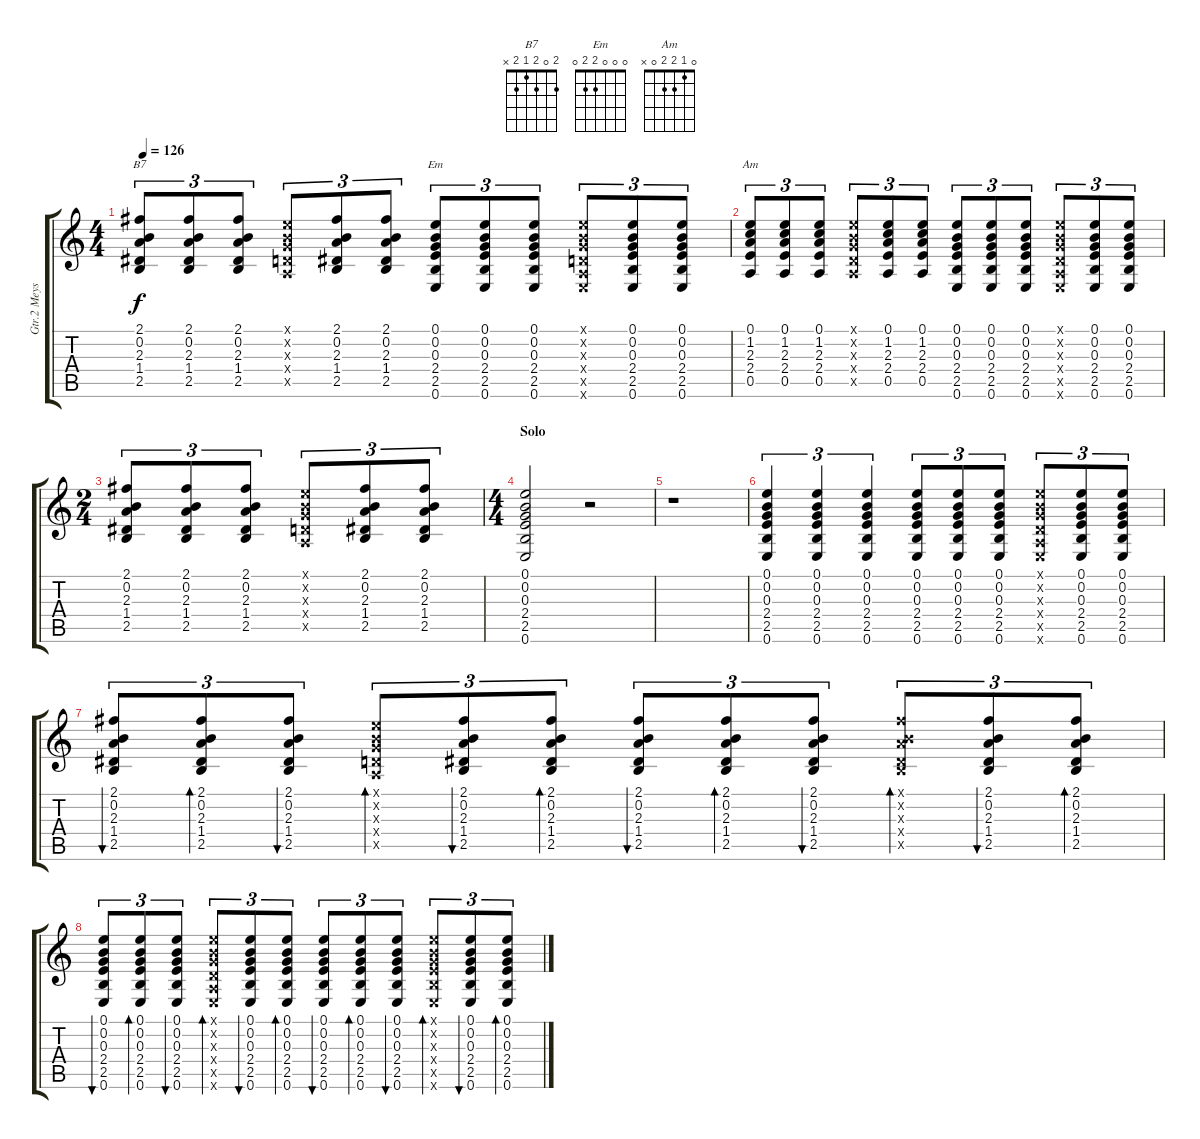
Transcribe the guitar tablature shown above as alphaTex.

\track ("Gtr.2 Meysam" "Gtr.2 Meys") {instrument acousticguitarnylon}
\staff {score tabs}
\tuning (E4 B3 G3 D3 A2 E2) {hide}
\chord ("B7" 2 0 2 1 2 x)
\chord ("Em" 0 0 0 2 2 0)
\chord ("Am" 0 1 2 2 0 x)
\ts (4 4)
\tempo 126
\clef g2
\ks c
(2.1 0.2 2.3 1.4 2.5).8{tu (3 2) ch "B7" dy f} (2.1 0.2 2.3 1.4 2.5).8{tu (3 2)} (2.1 0.2 2.3 1.4 2.5).8{tu (3 2)} (0.1{x} 0.2{x} 0.3{x} 0.4{x} 0.5{x}).8{tu (3 2)} (2.1 0.2 2.3 1.4 2.5).8{tu (3 2)} (2.1 0.2 2.3 1.4 2.5).8{tu (3 2)} (0.1 0.2 0.3 2.4 2.5 0.6).8{tu (3 2) ch "Em"} (0.1 0.2 0.3 2.4 2.5 0.6).8{tu (3 2)} (0.1 0.2 0.3 2.4 2.5 0.6).8{tu (3 2)} (0.1{x} 0.2{x} 0.3{x} 0.4{x} 0.5{x} 0.6{x}).8{tu (3 2)} (0.1 0.2 0.3 2.4 2.5 0.6).8{tu (3 2)} (0.1 0.2 0.3 2.4 2.5 0.6).8{tu (3 2)} |
(0.1 1.2 2.3 2.4 0.5).8{tu (3 2) ch "Am"} (0.1 1.2 2.3 2.4 0.5).8{tu (3 2)} (0.1 1.2 2.3 2.4 0.5).8{tu (3 2)} (0.1{x} 0.2{x} 0.3{x} 0.4{x} 0.5{x}).8{tu (3 2)} (0.1 1.2 2.3 2.4 0.5).8{tu (3 2)} (0.1 1.2 2.3 2.4 0.5).8{tu (3 2)} (0.1 0.2 0.3 2.4 2.5 0.6).8{tu (3 2)} (0.1 0.2 0.3 2.4 2.5 0.6).8{tu (3 2)} (0.1 0.2 0.3 2.4 2.5 0.6).8{tu (3 2)} (0.1{x} 0.2{x} 0.3{x} 0.4{x} 0.5{x} 0.6{x}).8{tu (3 2)} (0.1 0.2 0.3 2.4 2.5 0.6).8{tu (3 2)} (0.1 0.2 0.3 2.4 2.5 0.6).8{tu (3 2)} |
\ts (2 4)
(2.1 0.2 2.3 1.4 2.5).8{tu (3 2)} (2.1 0.2 2.3 1.4 2.5).8{tu (3 2)} (2.1 0.2 2.3 1.4 2.5).8{tu (3 2)} (0.1{x} 0.2{x} 0.3{x} 0.4{x} 0.5{x}).8{tu (3 2)} (2.1 0.2 2.3 1.4 2.5).8{tu (3 2)} (2.1 0.2 2.3 1.4 2.5).8{tu (3 2)} |
\ts (4 4)
\section ("" "Solo")
(0.1 0.2 0.3 2.4 2.5 0.6).2 r.2 |
r.1 |
(0.1 0.2 0.3 2.4 2.5 0.6).4{tu (3 2)} (0.1 0.2 0.3 2.4 2.5 0.6).4{tu (3 2)} (0.1 0.2 0.3 2.4 2.5 0.6).4{tu (3 2)} (0.1 0.2 0.3 2.4 2.5 0.6).8{tu (3 2)} (0.1 0.2 0.3 2.4 2.5 0.6).8{tu (3 2)} (0.1 0.2 0.3 2.4 2.5 0.6).8{tu (3 2)} (0.1{x} 0.2{x} 0.3{x} 0.4{x} 0.5{x} 0.6{x}).8{tu (3 2)} (0.1 0.2 0.3 2.4 2.5 0.6).8{tu (3 2)} (0.1 0.2 0.3 2.4 2.5 0.6).8{tu (3 2)} |
(2.1 0.2 2.3 1.4 2.5).8{tu (3 2) bu 60} (2.1 0.2 2.3 1.4 2.5).8{tu (3 2) bd 60} (2.1 0.2 2.3 1.4 2.5).8{tu (3 2) bu 60} (0.1{x} 0.2{x} 0.3{x} 0.4{x} 0.5{x}).8{tu (3 2) bd 60} (2.1 0.2 2.3 1.4 2.5).8{tu (3 2) bu 60} (2.1 0.2 2.3 1.4 2.5).8{tu (3 2) bd 60} (2.1 0.2 2.3 1.4 2.5).8{tu (3 2) bu 60} (2.1 0.2 2.3 1.4 2.5).8{tu (3 2) bd 60} (2.1 0.2 2.3 1.4 2.5).8{tu (3 2) bu 60} (2.1{x} 0.2{x} 2.3{x} 1.4{x} 2.5{x}).8{tu (3 2) bd 60} (2.1 0.2 2.3 1.4 2.5).8{tu (3 2) bu 60} (2.1 0.2 2.3 1.4 2.5).8{tu (3 2) bd 60} |
(0.1 0.2 0.3 2.4 2.5 0.6).8{tu (3 2) bu 60} (0.1 0.2 0.3 2.4 2.5 0.6).8{tu (3 2) bd 60} (0.1 0.2 0.3 2.4 2.5 0.6).8{tu (3 2) bu 60} (0.1{x} 0.2{x} 0.3{x} 0.4{x} 0.5{x} 0.6{x}).8{tu (3 2) bd 60} (0.1 0.2 0.3 2.4 2.5 0.6).8{tu (3 2) bu 60} (0.1 0.2 0.3 2.4 2.5 0.6).8{tu (3 2) bd 60} (0.1 0.2 0.3 2.4 2.5 0.6).8{tu (3 2) bu 60} (0.1 0.2 0.3 2.4 2.5 0.6).8{tu (3 2) bd 60} (0.1 0.2 0.3 2.4 2.5 0.6).8{tu (3 2) bu 60} (0.1{x} 0.2{x} 0.3{x} 2.4{x} 2.5{x} 0.6{x}).8{tu (3 2) bd 60} (0.1 0.2 0.3 2.4 2.5 0.6).8{tu (3 2) bu 60} (0.1 0.2 0.3 2.4 2.5 0.6).8{tu (3 2) bd 60}
